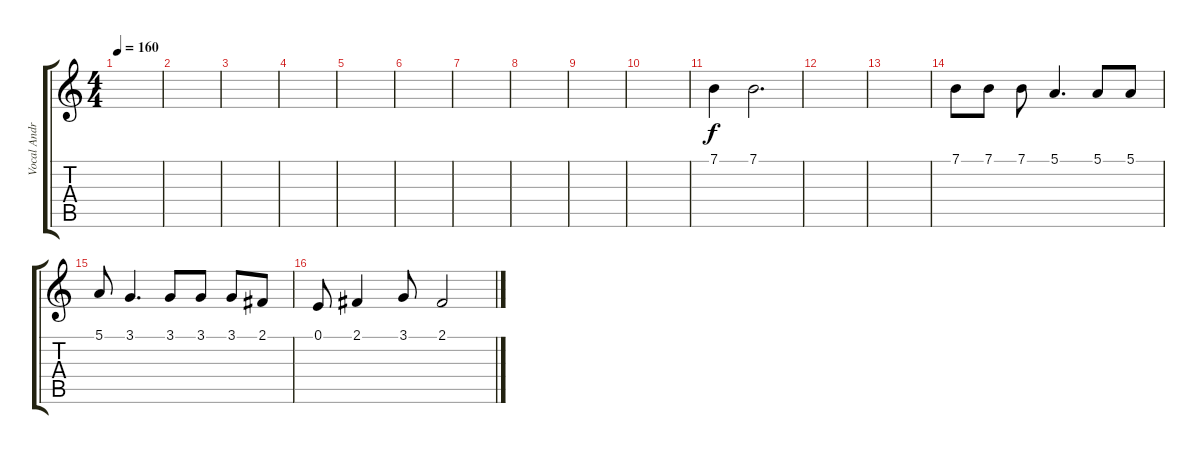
\track ("Vocal Andre" "Vocal Andr") {instrument trombone}
\staff {score tabs}
\tuning (E4 B3 G3 D3 A2 E2) {hide}
\ts (4 4)
\tempo 160
\clef g2
\ks c
|
|
|
|
|
|
|
|
|
|
7.1.4 7.1.2{d} |
|
|
7.1.8 7.1.8 7.1.8 5.1.4{d} 5.1.8 5.1.8 |
5.1.8 3.1.4{d} 3.1.8 3.1.8 3.1.8 2.1.8 |
0.1.8 2.1.4 3.1.8 2.1.2
